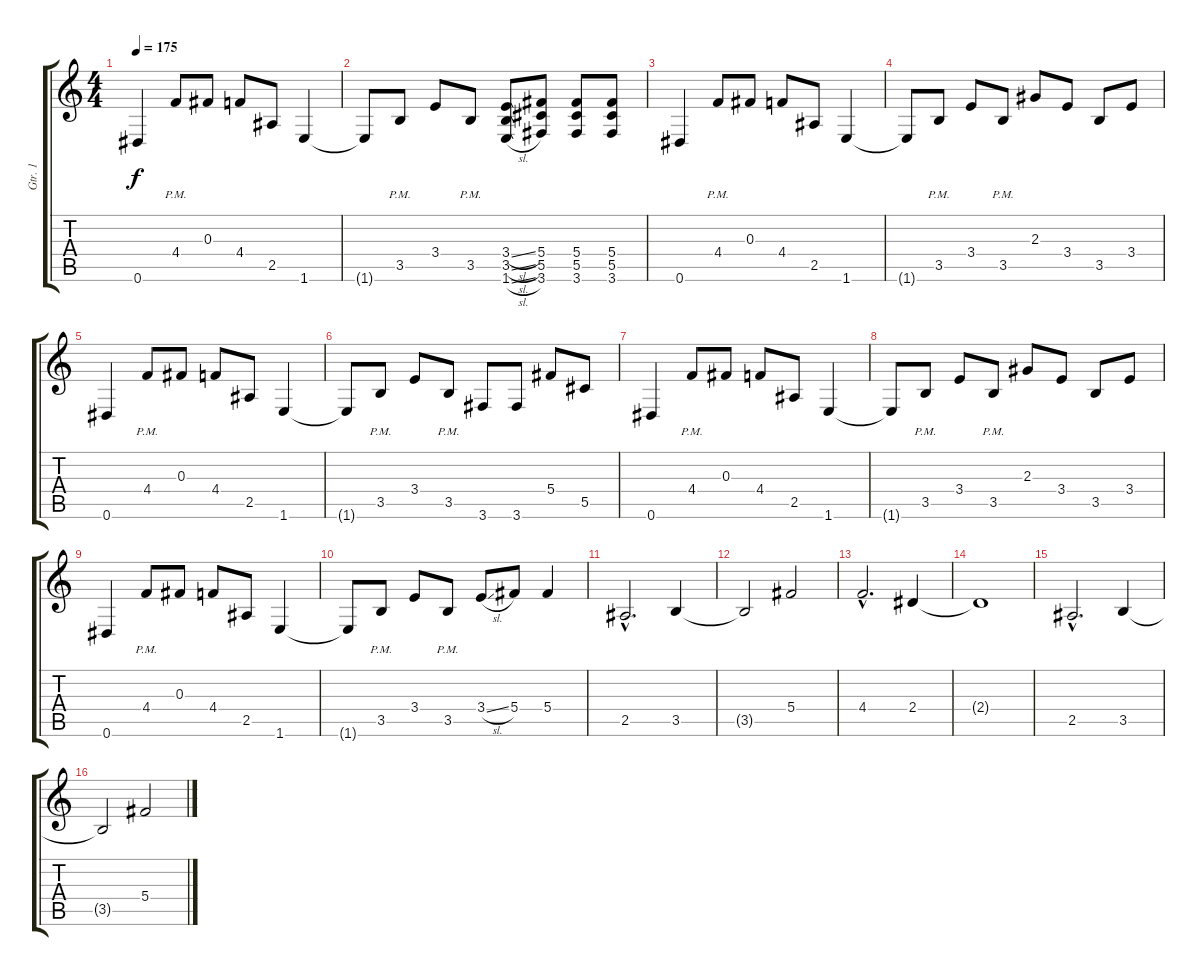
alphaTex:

\track ("Gtr. 1" "Gtr. 1") {instrument distortionguitar}
\staff {score tabs}
\tuning (Eb4 Bb3 Gb3 Db3 Ab2 Eb2) {hide}
\ts (4 4)
\tempo 175
\clef g2
\ks c
0.6.4{dy f} 4.4{pm}.8 0.3.8 4.4.8 2.5.8 1.6.4 |
1.6{t}.8 3.5{pm}.8 3.4.8 3.5{pm}.8 (3.4{sl} 3.5{sl} 1.6{sl}).8 (5.4 5.5 3.6).8 (5.4 5.5 3.6).8 (5.4 5.5 3.6).8 |
0.6.4 4.4{pm}.8 0.3.8 4.4.8 2.5.8 1.6.4 |
1.6{t}.8 3.5{pm}.8 3.4.8 3.5{pm}.8 2.3.8 3.4.8 3.5.8 3.4.8 |
0.6.4 4.4{pm}.8 0.3.8 4.4.8 2.5.8 1.6.4 |
1.6{t}.8 3.5{pm}.8 3.4.8 3.5{pm}.8 3.6.8 3.6.8 5.4.8 5.5.8 |
0.6.4 4.4{pm}.8 0.3.8 4.4.8 2.5.8 1.6.4 |
1.6{t}.8 3.5{pm}.8 3.4.8 3.5{pm}.8 2.3.8 3.4.8 3.5.8 3.4.8 |
0.6.4 4.4{pm}.8 0.3.8 4.4.8 2.5.8 1.6.4 |
1.6{t}.8 3.5{pm}.8 3.4.8 3.5{pm}.8 3.4{sl}.8 5.4.8 5.4.4 |
2.5{hac}.2{d} 3.5.4 |
3.5{t}.2 5.4.2 |
4.4{hac}.2{d} 2.4.4 |
2.4{t}.1 |
2.5{hac}.2{d} 3.5.4 |
3.5{t}.2 5.4.2
